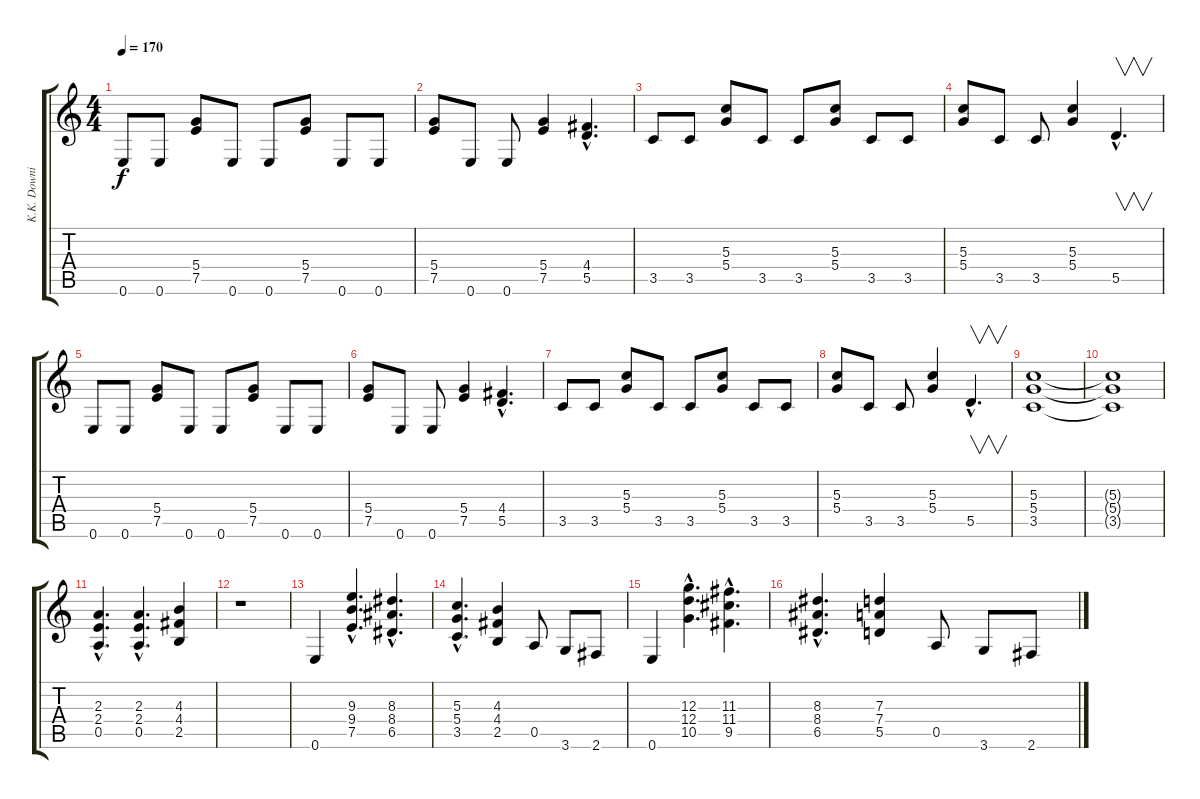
\track ("K.K. Downing" "K.K. Downi") {instrument distortionguitar}
\staff {score tabs}
\tuning (E4 B3 G3 D3 A2 E2) {hide}
\ts (4 4)
\tempo 170
\clef g2
\ks c
0.6.8{dy f} 0.6.8 (5.4 7.5).8 0.6.8 0.6.8 (5.4 7.5).8 0.6.8 0.6.8 |
(5.4 7.5).8 0.6.8 0.6.8 (5.4 7.5).4 (4.4{hac} 5.5{hac}).4{d} |
3.5.8 3.5.8 (5.3 5.4).8 3.5.8 3.5.8 (5.3 5.4).8 3.5.8 3.5.8 |
(5.3 5.4).8 3.5.8 3.5.8 (5.3 5.4).4 5.5{hac}.4{v d} |
0.6.8 0.6.8 (5.4 7.5).8 0.6.8 0.6.8 (5.4 7.5).8 0.6.8 0.6.8 |
(5.4 7.5).8 0.6.8 0.6.8 (5.4 7.5).4 (4.4{hac} 5.5{hac}).4{d} |
3.5.8 3.5.8 (5.3 5.4).8 3.5.8 3.5.8 (5.3 5.4).8 3.5.8 3.5.8 |
(5.3 5.4).8 3.5.8 3.5.8 (5.3 5.4).4 5.5{hac}.4{v d} |
(5.3 5.4 3.5).1 |
(5.3{t} 5.4{t} 3.5{t}).1 |
(2.3{hac} 2.4{hac} 0.5{hac}).4{d} (2.3{hac} 2.4{hac} 0.5{hac}).4{d} (4.3 4.4 2.5).4 |
r.1 |
0.6.4 (9.3{hac} 9.4{hac} 7.5{hac}).4{d} (8.3{hac} 8.4{hac} 6.5{hac}).4{d} |
(5.3{hac} 5.4{hac} 3.5{hac}).4{d} (4.3 4.4 2.5).4 0.5.8 3.6.8 2.6.8 |
0.6.4 (12.3{hac} 12.4{hac} 10.5{hac}).4{d} (11.3{hac} 11.4{hac} 9.5{hac}).4{d} |
(8.3{hac} 8.4{hac} 6.5{hac}).4{d} (7.3 7.4 5.5).4 0.5.8 3.6.8 2.6.8
